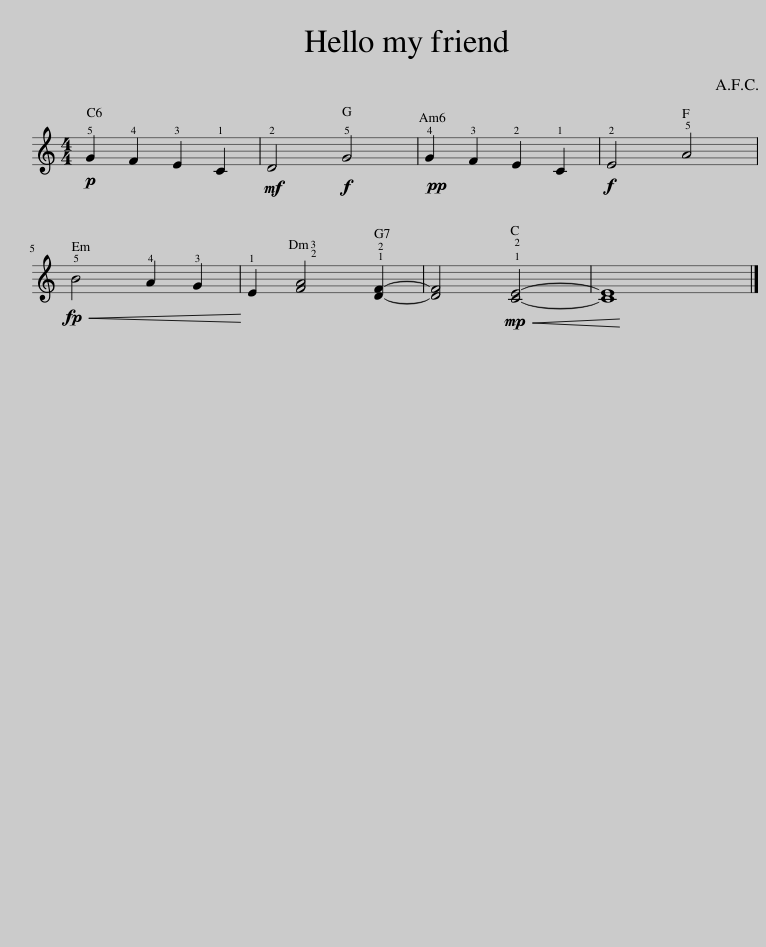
X:1
L:1/8
M:4/4
I:linebreak $
K:C
V:1 treble
V:1
!p! !5!G2 !4!F2 !3!E2 !1!C2 |!mf! !2!D4!f! !5!G4 |!pp! !4!G2 !3!F2 !2!E2 !1!C2 |!f! !2!E4 !5!A4 |$!<(! !5!B4 !4!A2 !3!G2!<)! | %5
 !1!E2 !2!!3![FA]4 !1!!2![DF]2- | [DF]4!mp!!<(! !2!!1![CE]4-!<)! | [CE]8 |] %8
